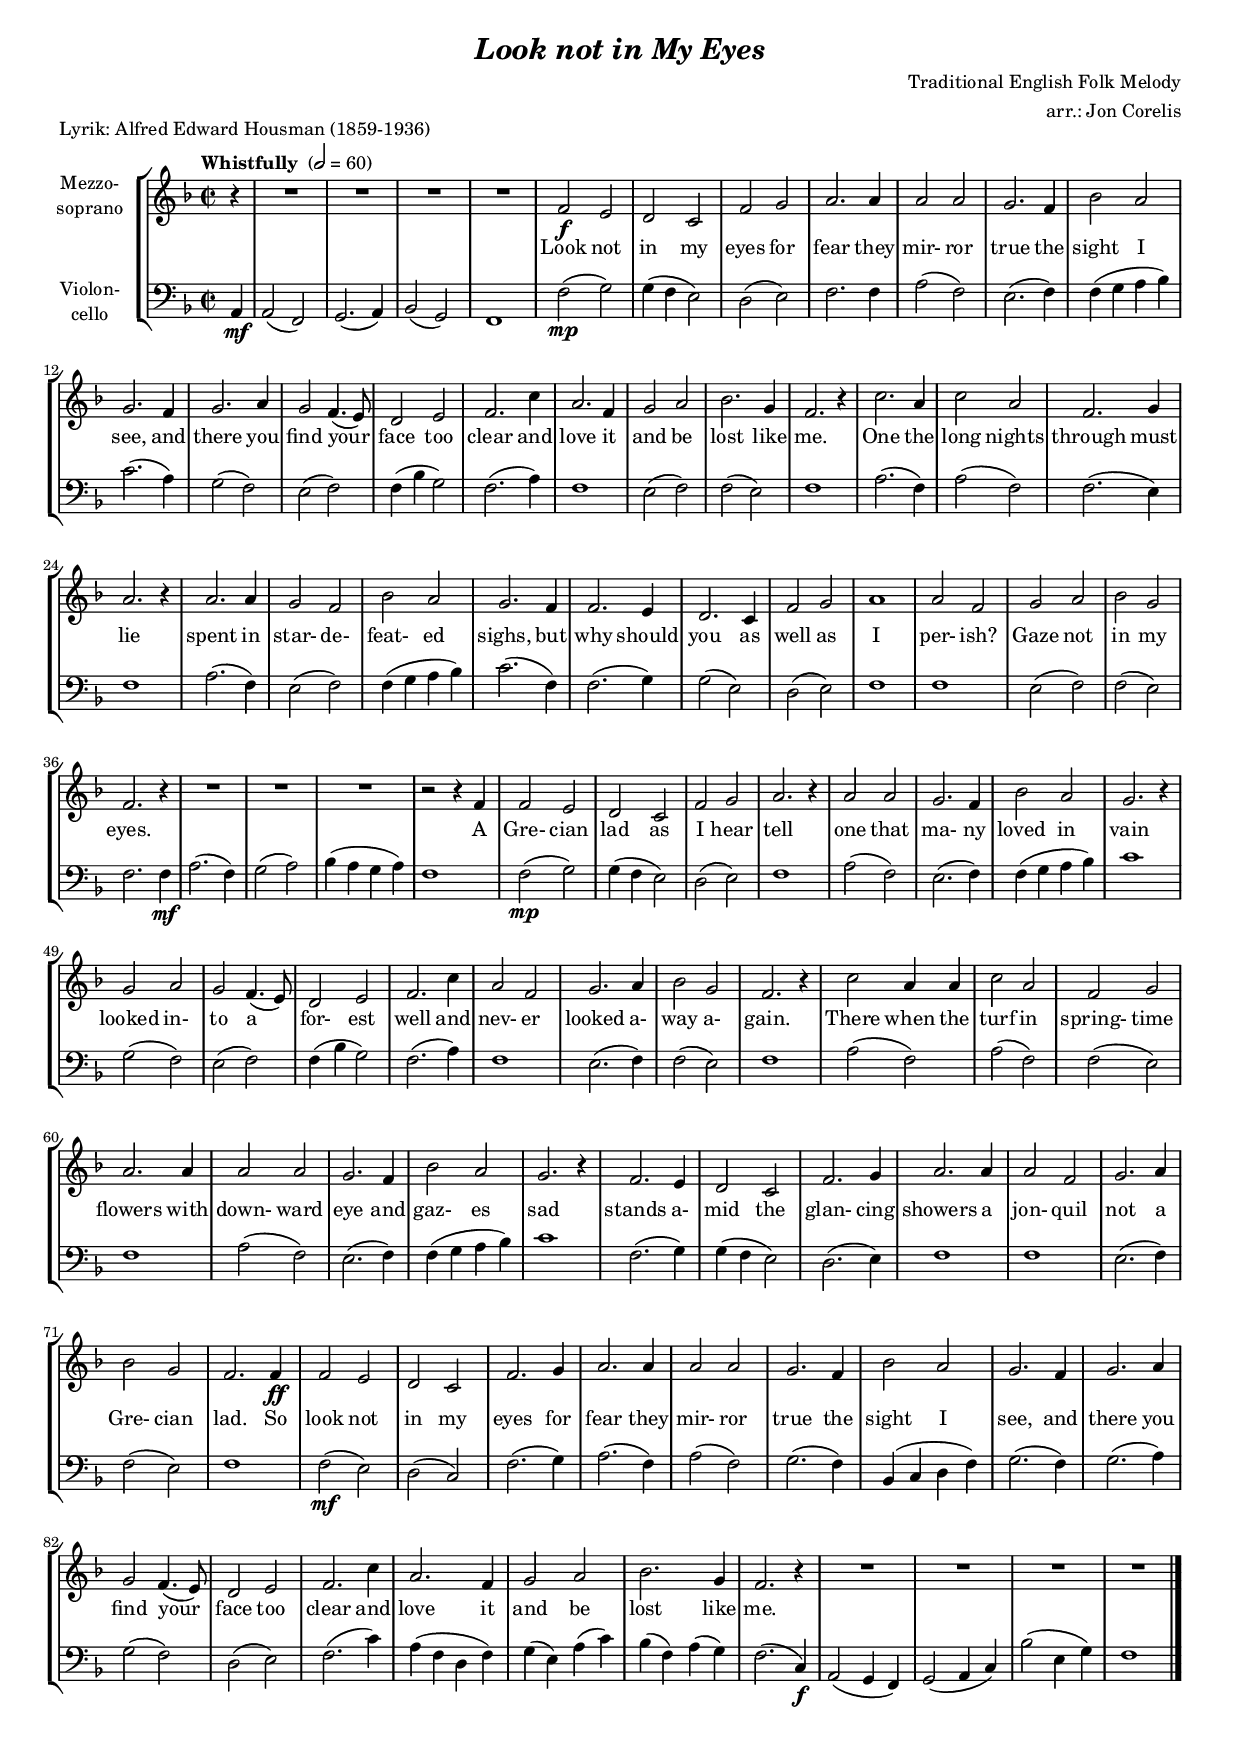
\version "2.18.2"
\include "deutsch.ly"
  
#(set-global-staff-size 16)

\header {
  title     = \markup \bold \italic "Look not in My Eyes"
  composer  = "Traditional English Folk Melody"
  arranger  = "arr.: Jon Corelis"
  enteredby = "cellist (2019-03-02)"
  piece     = "Lyrik: Alfred Edward Housman (1859-1936)"
}

voiceconsts = {
  \key f \major
  \time 2/2
  \clef "treble"
%  \numericTimeSignature
  \compressFullBarRests
  % Set default beaming for all staves
% \set Timing.beamExceptions = #'()
% \set Timing.baseMoment     = #(ly:make-moment 1 4)
% \set Timing.beatStructure  = #'(1 1 1)
  \tempo "Whistfully " 2=60
}

micl = "clarinet"
mifl = "flute"
miob = "oboe"
mifh = "french horn"
misx = "tenor sax"
mist = "string ensemble 1"
miba = "cello"
mivs = "choir aahs"

povo = \markup \italic "poco vib."

va = \relative c' {
  \voiceconsts

  \partial 4 r4
  R1*4
  f2\f e
  d c
  f g
  a2. a4

  a2 a
  g2. f4
  b2 a
  g2. f4
  g2. a4
  g2 f4.( e8)
  d2 e

  f2. c'4
  a2. f4
  g2 a
  b2. g4
  f2. r4
  c'2. a4
  c2 a
  f2. g4
  a2. r4

  a2. a4
  g2 f
  b a
  g2. f4
  f2. e4
  d2. c4
  f2 g
  a1
  a2 f

  g a
  b g
  f2. r4
  R1*3
  r2 r4 f
  f2 e
  d c
  f g

  a2. r4
  a2 a
  g2. f4
  b2 a
  g2. r4
  g2 a
  g f4.( e8)
  d2 e
  f2. c'4

  a2 f
  g2. a4
  b2 g
  f2. r4
  c'2 a4 a
  c2 a
  f g

  a2. a4
  a2 a
  g2. f4
  b2 a
  g2. r4
  f2. e4
  d2 c
  f2. g4

  a2. a4
  a2 f
  g2. a4
  b2 g
  f2. f4\ff
  f2 e
  d c
  f2. g4
  a2. a4

  a2 a
  g2. f4
  b2 a
  g2. f4
  g2. a4
  g2 f4.( e8)
  d2 e
  f2. c'4

  a2. f4
  g2 a
  b2. g4

  f2. r4
  R1*4 \bar "|."
}

vb = \lyricmode {
  Look not
  in my
  eyes for
  fear they

  mir- ror
  true the
  sight I
  see, and
  there you
  find your
  face too

  clear and
  love it
  and be
  lost like
  me.
  One the
  long nights
  through must
  lie

  spent in
  star- de-
  feat- ed
  sighs, but
  why should
  you as
  well as
  I
  per- ish?

  Gaze not
  in my
  eyes.
  A
  Gre- cian
  lad as
  I hear

  tell
  one that
  ma- ny
  loved in
  vain
  looked in-
  to a
  for- est
  well and

  nev- er
  looked a-
  way a-
  gain.
  There when the
  turf in
  spring- time

  flowers with
  down- ward
  eye and
  gaz- es
  sad
  stands a-
  mid the
  glan- cing

  showers a
  jon- quil
  not a
  Gre- cian
  lad. So
  look not
  in my
  eyes for
  fear they

  mir- ror
  true the
  sight I
  see, and
  there you
  find your
  face too
  clear and

  love it
  and be
  lost like
  me.
}

vc = \relative c {
  \voiceconsts
  \clef "bass"
  
  \partial 4 a4\mf
  a2( f)
  g2.( a4)
  b2( g)
  f1
  f'2(\mp g)
  g4( f e2)
  d( e)
  f2. f4

  a2( f)
  e2.( f4)
  f( g a b)
  c2.( a4)
  g2( f)
  e( f)
  f4( b g2)

  f2.( a4)
  f1
  e2( f)
  f( e)
  f1
  a2.( f4)
  a2( f)
  f2.( e4)
  f1

  a2.( f4)
  e2( f)
  f4( g a b)
  c2.( f,4)
  f2.( g4)
  g2( e)
  d( e)
  f1
  f

  e2( f)
  f( e)
  f2. f4\mf
  a2.( f4)
  g2( a)
  b4( a g a)
  f1
  f2(\mp g)
  g4( f e2)
  d( e)

  f1
  a2( f)
  e2.( f4)
  f( g a b)
  c1
  g2( f)
  e( f)
  f4( b g2)
  f2.( a4)

  f1
  e2.( f4)
  f2( e)
  f1
  a2( f)
  a( f)
  f( e)

  f1
  a2( f)
  e2.( f4)
  f( g a b)
  c1
  f,2.( g4)
  g( f e2)
  d2.( e4)

  f1
  f
  e2.( f4)
  f2( e)
  f1
  f2(\mf e)
  d( c)
  f2.( g4)
  a2.( f4)

  a2( f)
  g2.( f4)
  b,( c d f)
  g2.( f4)
  g2.( a4)
  g2( f)
  d( e)
  f2.( c'4)

  a( f d f)
  g( e) a( c)
  b( f) a( g)

  f2.( c4)\f
  a2( g4 f)
  g2( a4 c)
  b'2( e,4 g)
  f1 \bar "|."
}


music = \new StaffGroup <<
      \new Staff {
	\set Staff.midiInstrument = \mivs
	\set Staff.instrumentName = \markup \center-column { "Mezzo-" "soprano" }
	\new Voice = "mezzosoprano" {
	  \transpose f f { \va }
        }
      }

      \context Lyrics = "mezzosoprano" {
        \lyricsto "mezzosoprano" {
          \vb
        }
      }

      \new Staff {
	\set Staff.midiInstrument = \miba
	\set Staff.instrumentName = \markup \center-column { "Violon-" "cello" }
	\transpose f f { \vc }
      }
>>

\book {
  \score {
    \music
    \layout {}
  }

  \score {
    \unfoldRepeats \music

    \midi {
      \context {
        \Score
      }
    }
  }
}
